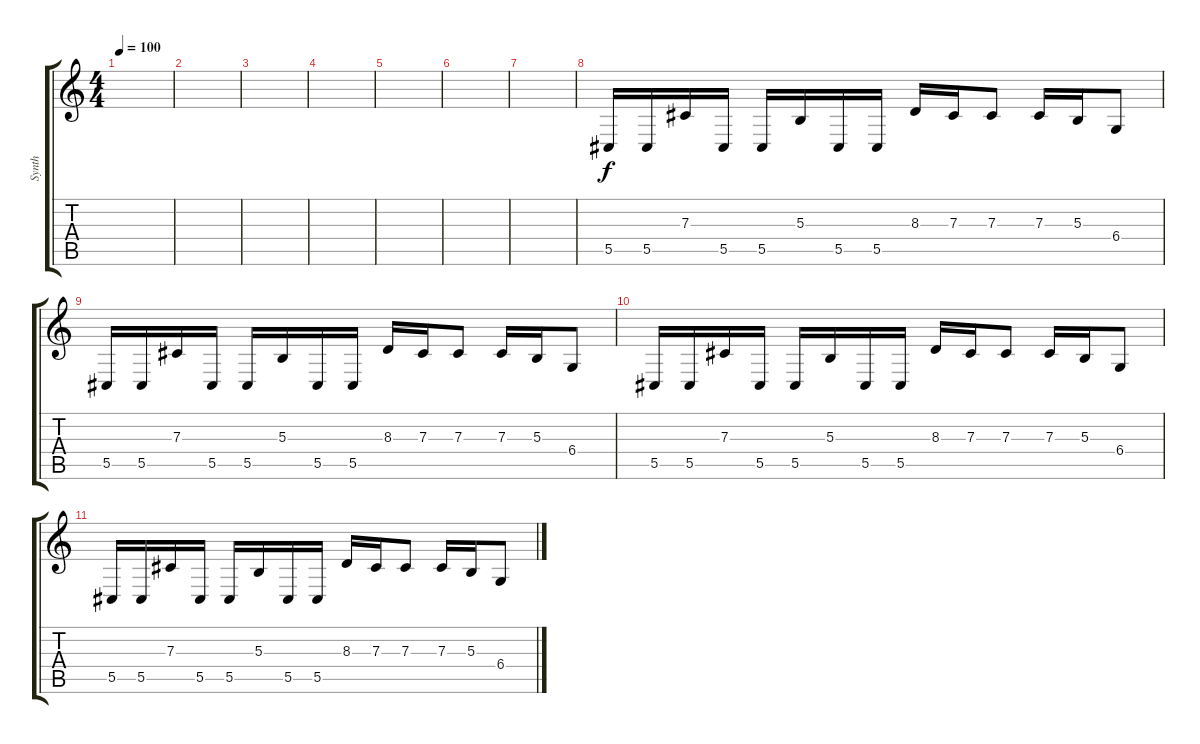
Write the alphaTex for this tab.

\track ("Synth" "Synth") {instrument tubularbells}
\staff {score tabs}
\tuning (Eb4 Bb3 Gb3 Db3 Ab2 Eb2) {hide}
\ts (4 4)
\tempo 100
\clef g2
\ks c
|
|
|
|
|
|
|
5.5.16{instrument brightacousticpiano} 5.5.16 7.3.16 5.5.16 5.5.16 5.3.16 5.5.16 5.5.16 8.3.16 7.3.16 7.3.8 7.3.16 5.3.16 6.4.8 |
5.5.16{instrument brightacousticpiano} 5.5.16 7.3.16 5.5.16 5.5.16 5.3.16 5.5.16 5.5.16 8.3.16 7.3.16 7.3.8 7.3.16 5.3.16 6.4.8 |
5.5.16{instrument brightacousticpiano} 5.5.16 7.3.16 5.5.16 5.5.16 5.3.16 5.5.16 5.5.16 8.3.16 7.3.16 7.3.8 7.3.16 5.3.16 6.4.8 |
5.5.16{instrument brightacousticpiano} 5.5.16 7.3.16 5.5.16 5.5.16 5.3.16 5.5.16 5.5.16 8.3.16 7.3.16 7.3.8 7.3.16 5.3.16 6.4.8
